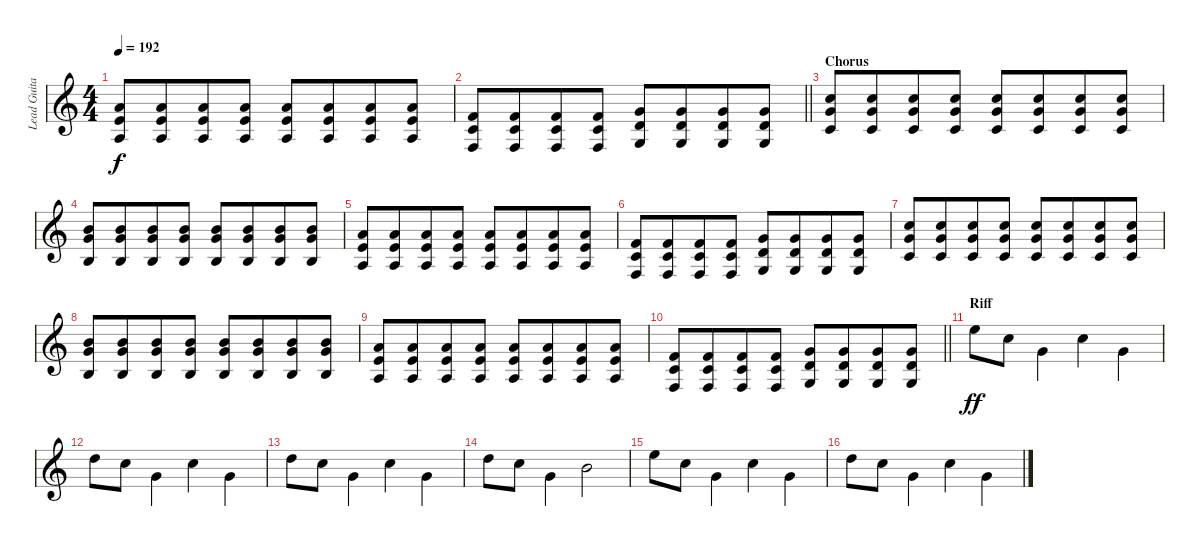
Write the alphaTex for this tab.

\track ("Lead Guitar" "Lead Guita") {instrument distortionguitar}
\staff {score}
\tuning (E4 B3 G3 D3 A2 E2) {hide}
\ts (4 4)
\tempo 192
\clef g2
\ks c
(2.3 2.4 0.5).8{dy f} (2.3 2.4 0.5).8{beam merge} (2.3 2.4 0.5).8 (2.3 2.4 0.5).8 (2.3 2.4 0.5).8 (2.3 2.4 0.5).8{beam merge} (2.3 2.4 0.5).8 (2.3 2.4 0.5).8 |
\barLineRight lightlight
(3.4 3.5 1.6).8 (3.4 3.5 1.6).8{beam merge} (3.4 3.5 1.6).8 (3.4 3.5 1.6).8 (5.4 5.5 3.6).8 (5.4 5.5 3.6).8{beam merge} (5.4 5.5 3.6).8 (5.4 5.5 3.6).8 |
\section ("" "Chorus")
(5.3 5.4 3.5).8 (5.3 5.4 3.5).8{beam merge} (5.3 5.4 3.5).8 (5.3 5.4 3.5).8 (5.3 5.4 3.5).8 (5.3 5.4 3.5).8{beam merge} (5.3 5.4 3.5).8 (5.3 5.4 3.5).8 |
(4.3 5.4 2.5).8 (4.3 5.4 2.5).8{beam merge} (4.3 5.4 2.5).8 (4.3 5.4 2.5).8 (4.3 5.4 2.5).8 (4.3 5.4 2.5).8{beam merge} (4.3 5.4 2.5).8 (4.3 5.4 2.5).8 |
(2.3 2.4 0.5).8 (2.3 2.4 0.5).8{beam merge} (2.3 2.4 0.5).8 (2.3 2.4 0.5).8 (2.3 2.4 0.5).8 (2.3 2.4 0.5).8{beam merge} (2.3 2.4 0.5).8 (2.3 2.4 0.5).8 |
(3.4 3.5 1.6).8 (3.4 3.5 1.6).8{beam merge} (3.4 3.5 1.6).8 (3.4 3.5 1.6).8 (5.4 5.5 3.6).8 (5.4 5.5 3.6).8{beam merge} (5.4 5.5 3.6).8 (5.4 5.5 3.6).8 |
(5.3 5.4 3.5).8 (5.3 5.4 3.5).8{beam merge} (5.3 5.4 3.5).8 (5.3 5.4 3.5).8 (5.3 5.4 3.5).8 (5.3 5.4 3.5).8{beam merge} (5.3 5.4 3.5).8 (5.3 5.4 3.5).8 |
(4.3 5.4 2.5).8 (4.3 5.4 2.5).8{beam merge} (4.3 5.4 2.5).8 (4.3 5.4 2.5).8 (4.3 5.4 2.5).8 (4.3 5.4 2.5).8{beam merge} (4.3 5.4 2.5).8 (4.3 5.4 2.5).8 |
(2.3 2.4 0.5).8 (2.3 2.4 0.5).8{beam merge} (2.3 2.4 0.5).8 (2.3 2.4 0.5).8 (2.3 2.4 0.5).8 (2.3 2.4 0.5).8{beam merge} (2.3 2.4 0.5).8 (2.3 2.4 0.5).8 |
\barLineRight lightlight
(3.4 3.5 1.6).8 (3.4 3.5 1.6).8{beam merge} (3.4 3.5 1.6).8 (3.4 3.5 1.6).8 (5.4 5.5 3.6).8 (5.4 5.5 3.6).8{beam merge} (5.4 5.5 3.6).8 (5.4 5.5 3.6).8 |
\section ("" "Riff")
0.1.8{dy ff balance 8 beam Down} 1.2.8{beam Down} 0.3.4{beam Down} 1.2.4{beam Down} 0.3.4{beam Down} |
3.2.8 1.2.8 0.3.4{beam Down} 1.2.4 0.3.4{beam Down} |
3.2.8 1.2.8 0.3.4{beam Down} 1.2.4 0.3.4{beam Down} |
3.2.8 1.2.8 0.3.4{beam Down} 0.2.2 |
0.1.8{beam Down} 1.2.8{beam Down} 0.3.4{beam Down} 1.2.4{beam Down} 0.3.4{beam Down} |
3.2.8 1.2.8 0.3.4{beam Down} 1.2.4 0.3.4{beam Down}
